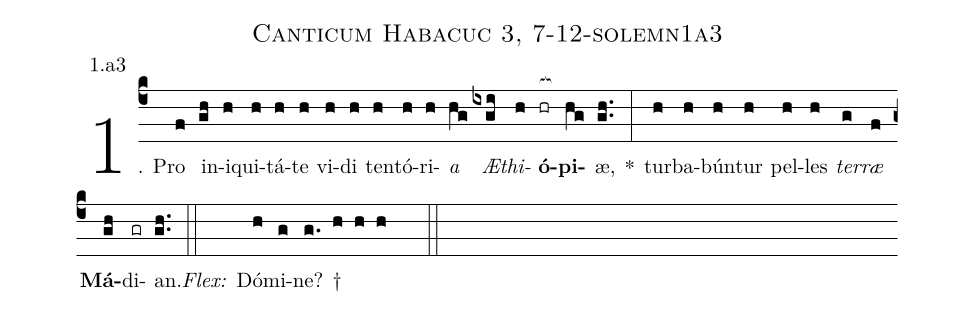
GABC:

name: Canticum Habacuc 3, 7-12-solemn1a3;
annotation: 1.a3;
%%
(c4)1. Pro(f) in(gh)i(h)qui(h)tá(h)te(h) vi(h)di(h) ten(h)tó(h)ri(h)<i>a</i>(hg) <i>Æ</i>(ixgi)<i>thi</i>(h)<b>ó</b>(hr[ocb:1{])<b>pi</b>(hg[ocb:0}])æ,(gh..) *(:) tur(h)ba(h)bún(h)tur(h) pel(h)les(h) <i>ter</i>(g)<i>ræ</i>(f) <b>Má</b>(gh)di(gr)an.(gh..) (::)
<i>Flex:</i>()  Dó(h)mi(g)ne? †(g. h h h  ::)
